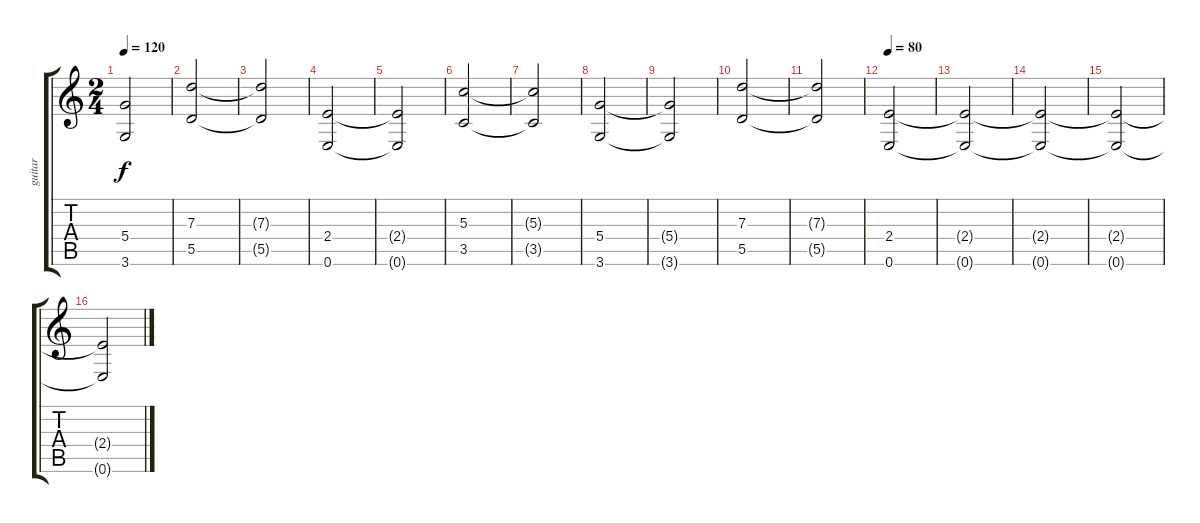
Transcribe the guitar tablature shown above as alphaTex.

\track ("guitar     sexta" "guitar    ") {instrument distortionguitar}
\staff {score tabs}
\tuning (E4 B3 G3 D3 A2 E2) {hide}
\ts (2 4)
\tempo 120
\clef g2
\ks c
(5.4{t} 3.6{t}).2{dy f} |
(7.3 5.5).2 |
(7.3{t} 5.5{t}).2 |
(2.4 0.6).2 |
(2.4{t} 0.6{t}).2 |
(5.3 3.5).2 |
(5.3{t} 3.5{t}).2 |
(5.4 3.6).2 |
(5.4{t} 3.6{t}).2 |
(7.3 5.5).2 |
(7.3{t} 5.5{t}).2 |
\tempo 80
(2.4 0.6).2 |
(2.4{t} 0.6{t}).2 |
(2.4{t} 0.6{t}).2 |
(2.4{t} 0.6{t}).2 |
(2.4{t} 0.6{t}).2
